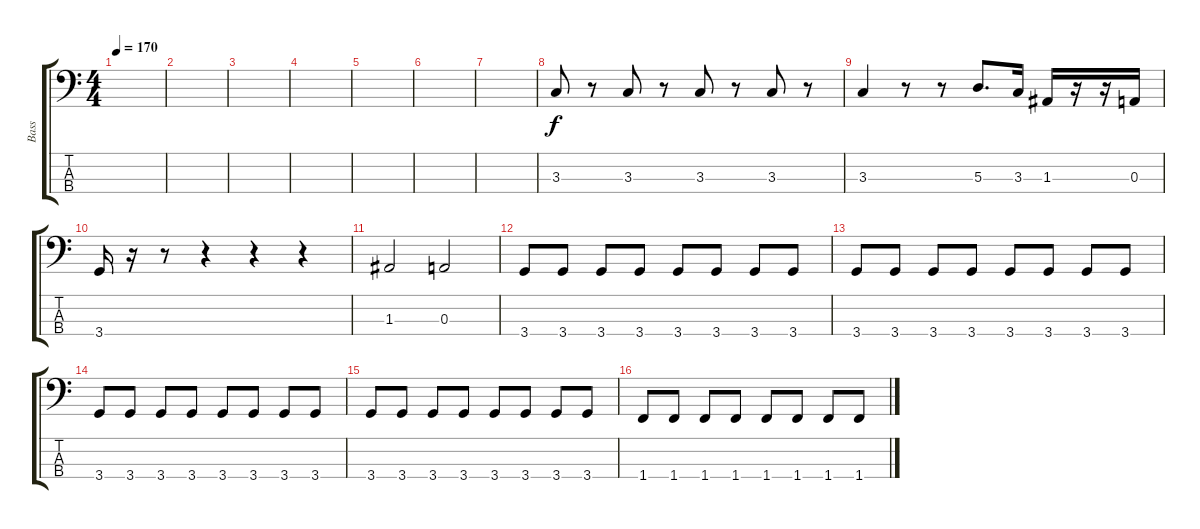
\track ("Bass" "Bass") {instrument electricbassfinger}
\staff {score tabs}
\tuning (G2 D2 A1 E1) {hide}
\ts (4 4)
\tempo 170
\clef f4
\ks c
|
|
|
|
|
|
|
3.3.8 r.8 3.3.8 r.8 3.3.8 r.8 3.3.8 r.8 |
3.3.4 r.8 r.8 5.3.8{d} 3.3.16 1.3.16 r.16 r.16 0.3.16 |
3.4.16 r.16 r.8 r.4 r.4 r.4 |
1.3.2 0.3.2 |
3.4.8 3.4.8 3.4.8 3.4.8 3.4.8 3.4.8 3.4.8 3.4.8 |
3.4.8 3.4.8 3.4.8 3.4.8 3.4.8 3.4.8 3.4.8 3.4.8 |
3.4.8 3.4.8 3.4.8 3.4.8 3.4.8 3.4.8 3.4.8 3.4.8 |
3.4.8 3.4.8 3.4.8 3.4.8 3.4.8 3.4.8 3.4.8 3.4.8 |
1.4.8 1.4.8 1.4.8 1.4.8 1.4.8 1.4.8 1.4.8 1.4.8
